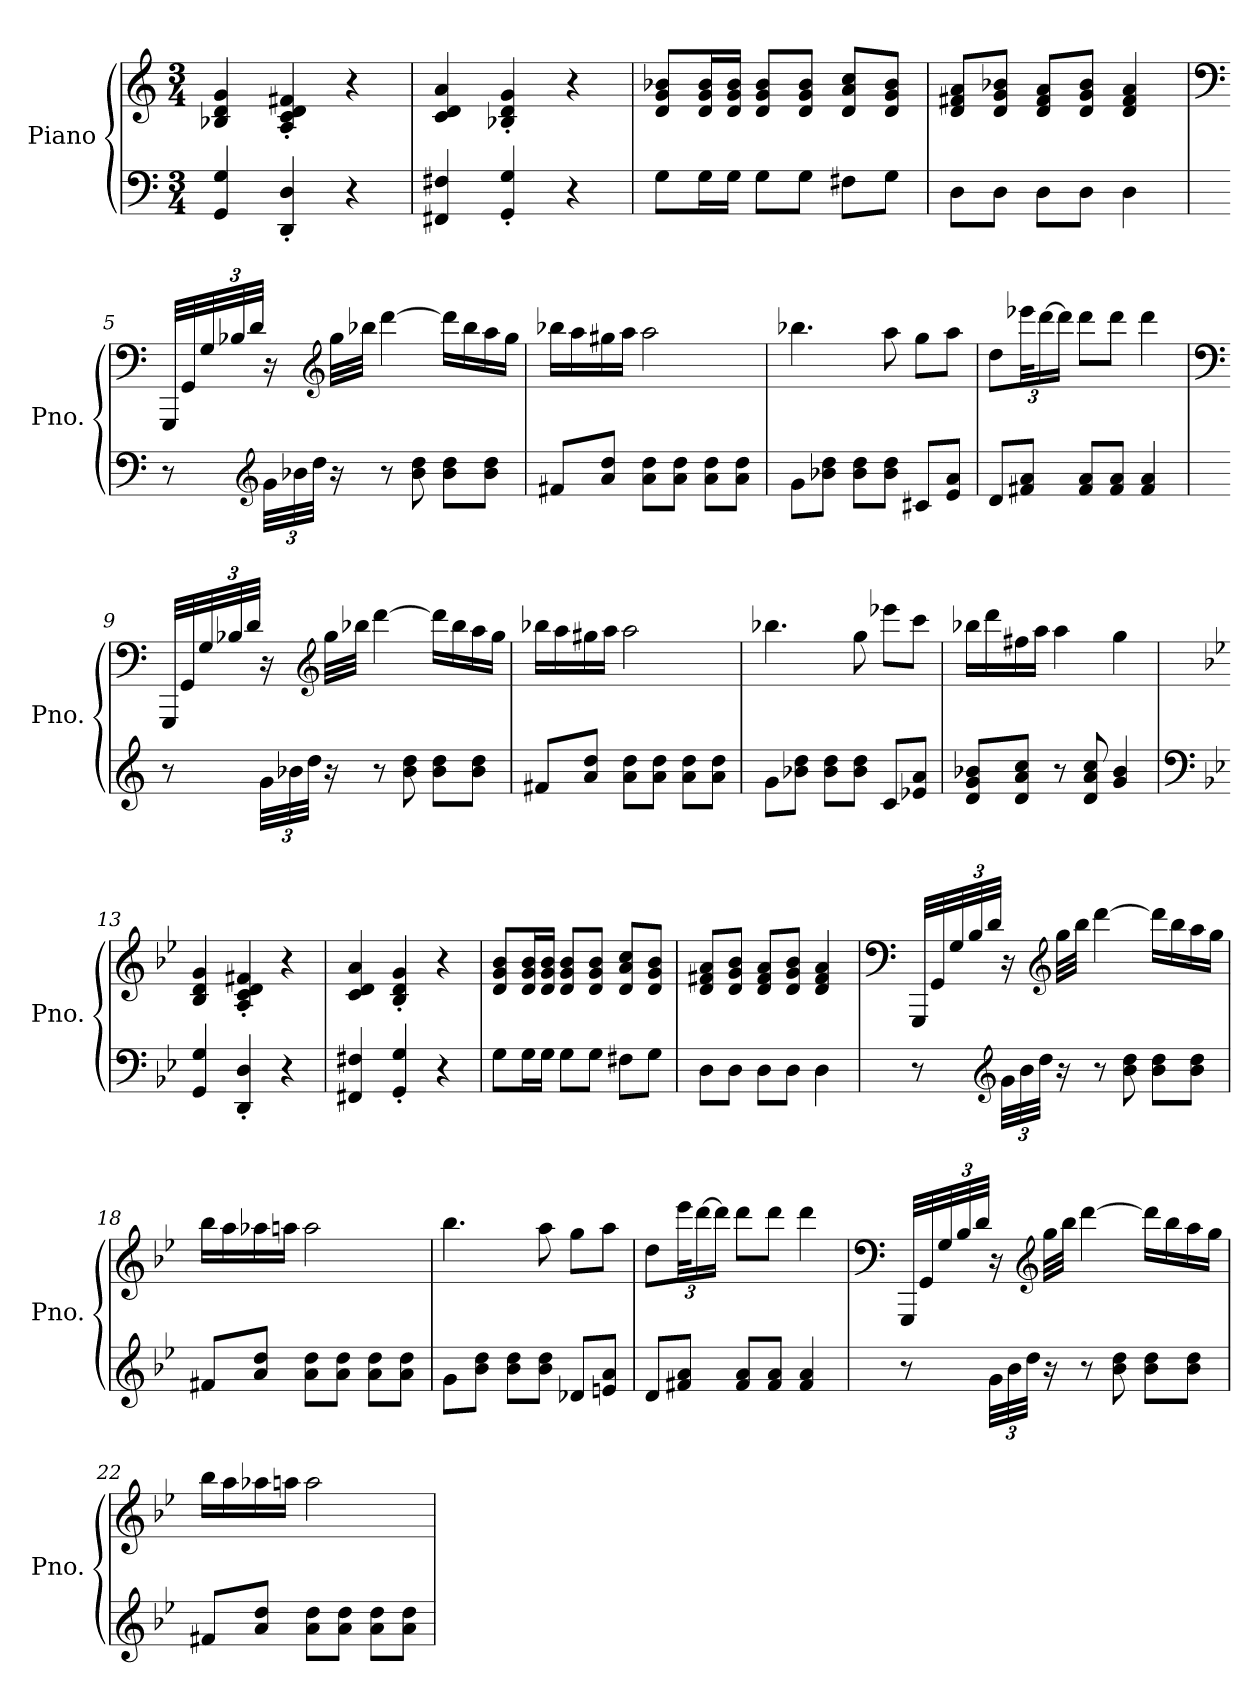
**kern	**kern
*part1	*part1
*staff2	*staff1
*I"Piano	*
*I'Pno.	*
*clefF4	*clefG2
*k[]	*k[]
*M3/4	*M3/4
*MM100	*MM100
=1	=1
4GG/ 4G/	4B-X/ 4d/ 4g/
4DD/' 4D/'	4A/' 4c/' 4d/' 4f#X/'
4r	4r
=2	=2
4FF#X/ 4F#X/	4c/ 4d/ 4a/
4GG/' 4G/'	4B-X/' 4d/' 4g/'
4r	4r
=3	=3
8G\L	8d/ 8g/ 8b-X/L
16G\L	16d/ 16g/ 16b-/L
16G\JJ	16d/ 16g/ 16b-/JJ
8G\L	8d/ 8g/ 8b-/L
8G\J	8d/ 8g/ 8b-/J
8F#X\L	8d/ 8a/ 8cc/L
8G\J	8d/ 8g/ 8b-/J
=4	=4
8D\L	8d/ 8f#X/ 8a/L
8D\J	8d/ 8g/ 8b-X/J
8D\L	8d/ 8f#/ 8a/L
8D\J	8d/ 8g/ 8b-/J
4D\	4d/ 4f#/ 4a/
!!LO:LB:g=z
=5	=5
*	*clefF4
8r	32GGG/LLL
.	32GG/
*	*Xbrackettup
.	48G/
.	48B-X/
.	48d/JJJ
*clefG2	*
*Xbrackettup	*
48g\LLL	16r
48b-X\	.
48dd\JJJ	.
*	*clefG2
16r	32gg\LLL
.	32bb-X\JJJ
8r	[4ddd\
8b-\ 8dd\	.
8b-\ 8dd\L	16ddd\LL]
.	16bb-\
8b-\ 8dd\J	16aa\
.	16gg\JJ
=6	=6
8f#X/L	16bb-X\LL
.	16aa\
8a/ 8dd/J	16gg#X\
.	16aa\JJ
8a\ 8dd\L	2aa\
8a\ 8dd\J	.
8a\ 8dd\L	.
8a\ 8dd\J	.
=7	=7
8g\L	4.bb-X\
8b-X\ 8dd\J	.
8b-\ 8dd\L	.
8b-\ 8dd\J	8aa\
8c#X/L	8gg\L
8e/ 8a/J	8aa\J
!!LO:LB:g=z
=8	=8
8d/L	8dd\L
8f#X/ 8a/J	48eee-X\KL
.	[24ddd\
.	16ddd\JJ]
8f#/ 8a/L	8ddd\L
8f#/ 8a/J	8ddd\J
4f#/ 4a/	4ddd\
=9	=9
*	*clefF4
8r	32GGG/LLL
.	32GG/
.	48G/
.	48B-X/
.	48d/JJJ
48g\LLL	16r
48b-X\	.
48dd\JJJ	.
*	*clefG2
16r	32gg\LLL
.	32bb-X\JJJ
8r	[4ddd\
8b-\ 8dd\	.
8b-\ 8dd\L	16ddd\LL]
.	16bb-\
8b-\ 8dd\J	16aa\
.	16gg\JJ
=10	=10
8f#X/L	16bb-X\LL
.	16aa\
8a/ 8dd/J	16gg#X\
.	16aa\JJ
8a\ 8dd\L	2aa\
8a\ 8dd\J	.
8a\ 8dd\L	.
8a\ 8dd\J	.
!!LO:LB:g=z
=11	=11
8g\L	4.bb-X\
8b-X\ 8dd\J	.
8b-\ 8dd\L	.
8b-\ 8dd\J	8gg\
8c/L	8eee-X\L
8e-X/ 8a/J	8ccc\J
=12	=12
8d/ 8g/ 8b-X/L	16bb-X\LL
.	16ddd\
8d/ 8a/ 8cc/J	16ff#X\
.	16aa\JJ
8r	4aa\
8d/ 8a/ 8cc/	.
4g/ 4b-/	4gg\
=13	=13
*clefF4	*
*k[b-e-]	*k[b-e-]
4GG/ 4G/	4B-/ 4d/ 4g/
4DD/' 4D/'	4A/' 4c/' 4d/' 4f#X/'
4r	4r
=14	=14
4FF#X/ 4F#X/	4c/ 4d/ 4a/
4GG/' 4G/'	4B-/' 4d/' 4g/'
4r	4r
=15	=15
8G\L	8d/ 8g/ 8b-/L
16G\L	16d/ 16g/ 16b-/L
16G\JJ	16d/ 16g/ 16b-/JJ
8G\L	8d/ 8g/ 8b-/L
8G\J	8d/ 8g/ 8b-/J
8F#X\L	8d/ 8a/ 8cc/L
8G\J	8d/ 8g/ 8b-/J
!!LO:LB:g=z
=16	=16
8D\L	8d/ 8f#X/ 8a/L
8D\J	8d/ 8g/ 8b-/J
8D\L	8d/ 8f#/ 8a/L
8D\J	8d/ 8g/ 8b-/J
4D\	4d/ 4f#/ 4a/
=17	=17
*	*clefF4
8r	32GGG/LLL
.	32GG/
.	48G/
.	48B-/
.	48d/JJJ
*clefG2	*
48g\LLL	16r
48b-\	.
48dd\JJJ	.
*	*clefG2
16r	32gg\LLL
.	32bb-\JJJ
8r	[4ddd\
8b-\ 8dd\	.
8b-\ 8dd\L	16ddd\LL]
.	16bb-\
8b-\ 8dd\J	16aa\
.	16gg\JJ
=18	=18
8f#X/L	16bb-\LL
.	16aa\
8a/ 8dd/J	16aa-X\
.	16aan\JJ
8a\ 8dd\L	2aa\
8a\ 8dd\J	.
8a\ 8dd\L	.
8a\ 8dd\J	.
!!LO:LB:g=z
=19	=19
8g\L	4.bb-\
8b-\ 8dd\J	.
8b-\ 8dd\L	.
8b-\ 8dd\J	8aa\
8d-X/L	8gg\L
8en/ 8a/J	8aa\J
=20	=20
8d/L	8dd\L
8f#X/ 8a/J	48eee-\KL
.	[24ddd\
.	16ddd\JJ]
8f#/ 8a/L	8ddd\L
8f#/ 8a/J	8ddd\J
4f#/ 4a/	4ddd\
=21	=21
*	*clefF4
8r	32GGG/LLL
.	32GG/
.	48G/
.	48B-/
.	48d/JJJ
48g\LLL	16r
48b-\	.
48dd\JJJ	.
*	*clefG2
16r	32gg\LLL
.	32bb-\JJJ
8r	[4ddd\
8b-\ 8dd\	.
8b-\ 8dd\L	16ddd\LL]
.	16bb-\
8b-\ 8dd\J	16aa\
.	16gg\JJ
!!LO:PB:g=z
=22	=22
8f#X/L	16bb-\LL
.	16aa\
8a/ 8dd/J	16aa-X\
.	16aan\JJ
8a\ 8dd\L	2aa\
8a\ 8dd\J	.
8a\ 8dd\L	.
8a\ 8dd\J	.
=	=
*-	*-
